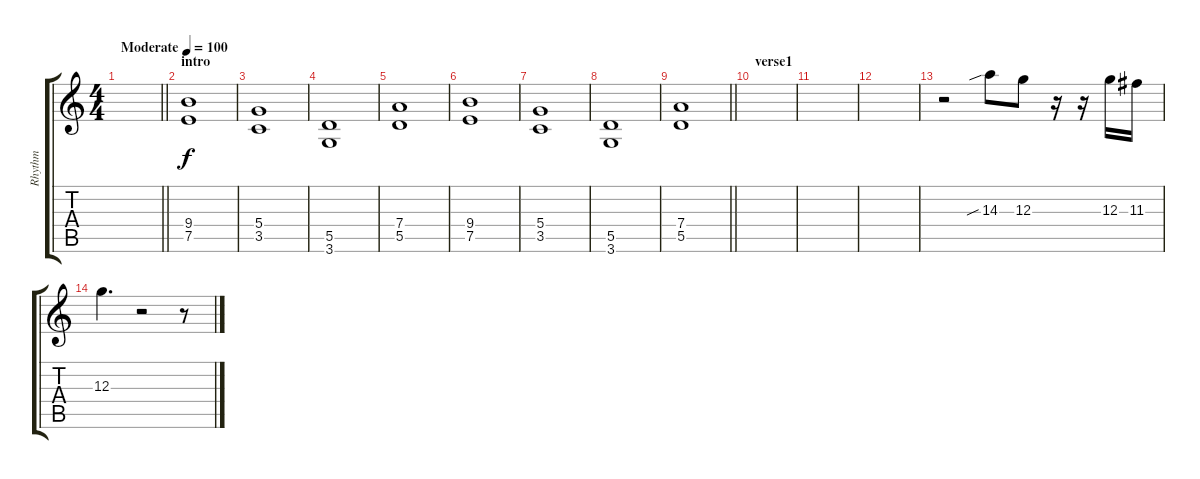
\track ("Rhythm" "Rhythm") {instrument overdrivenguitar}
\staff {score tabs}
\tuning (E4 B3 G3 D3 A2 E2) {hide}
\ts (4 4)
\tempo (100 "Moderate")
\clef g2
\barLineRight lightlight
\ks c
|
\section ("" "intro")
(9.4 7.5).1{volume 5} |
(5.4 3.5).1 |
(5.5 3.6).1 |
(7.4 5.5).1 |
(9.4 7.5).1 |
(5.4 3.5).1 |
(5.5 3.6).1 |
\barLineRight lightlight
(7.4 5.5).1 |
\section ("" "verse1")
|
|
|
r.2{volume 11} 14.3{sib}.8 12.3.8 r.16 r.16 12.3.16 11.3.16 |
12.3.4{d} r.2 r.8
